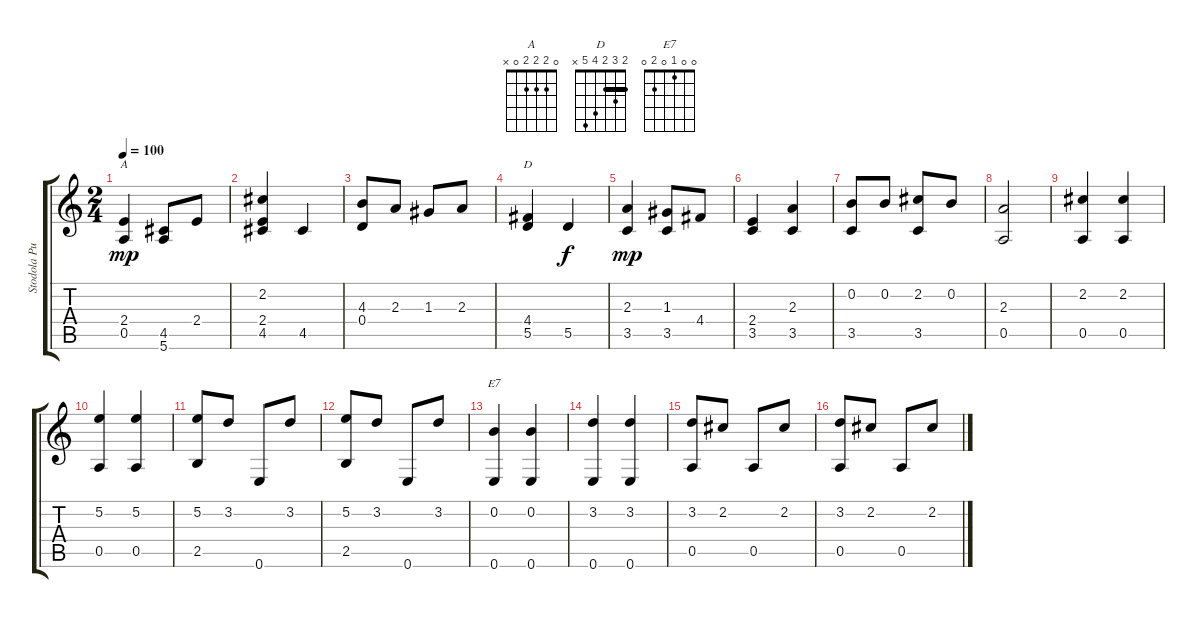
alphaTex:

\track ("Stodola Pumpa - Tancuj" "Stodola Pu") {instrument acousticguitarnylon}
\staff {score tabs}
\tuning (E4 B3 G3 D3 A2 E2) {hide}
\chord ("A" 0 2 2 2 0 x)
\chord ("D" 2 3 2 4 5 x) {barre 2}
\chord ("E7" 0 0 1 0 2 0)
\ts (2 4)
\tempo 100
\clef g2
\ks c
(2.4 0.5).4{ch "A" dy mp} (4.5 5.6).8 2.4.8 |
(2.2 2.4 4.5).4 4.5.4 |
(4.3 0.4).8 2.3.8 1.3.8 2.3.8 |
(4.4 5.5).4{ch "D"} 5.5.4{dy f} |
(2.3 3.5).4{dy mp} (1.3 3.5).8 4.4.8 |
(2.4 3.5).4 (2.3 3.5).4 |
(0.2 3.5).8 0.2.8 (2.2 3.5).8 0.2.8 |
(2.3 0.5).2 |
(2.2 0.5).4 (2.2 0.5).4 |
(5.2 0.5).4 (5.2 0.5).4 |
(5.2 2.5).8 3.2.8 0.6.8 3.2.8 |
(5.2 2.5).8 3.2.8 0.6.8 3.2.8 |
(0.2 0.6).4{ch "E7"} (0.2 0.6).4 |
(3.2 0.6).4 (3.2 0.6).4 |
(3.2 0.5).8 2.2.8 0.5.8 2.2.8 |
(3.2 0.5).8 2.2.8 0.5.8 2.2.8
